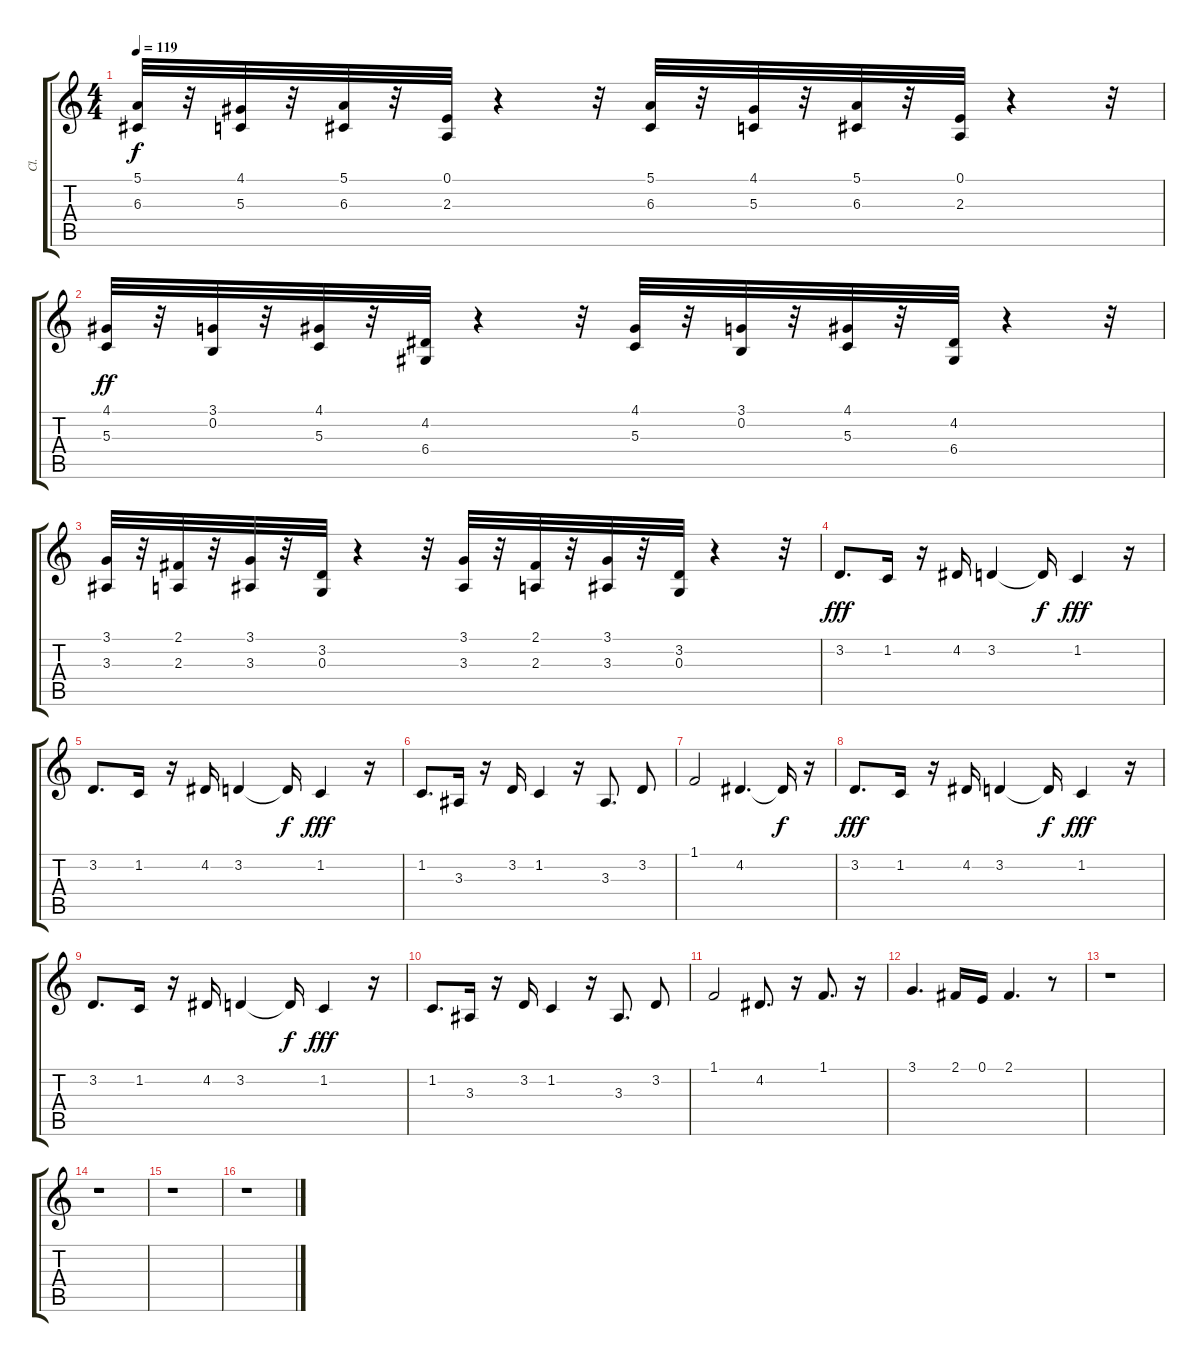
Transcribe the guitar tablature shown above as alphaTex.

\track ("Cl.                             " "Cl.       ") {instrument clarinet}
\staff {score tabs}
\tuning (E4 B3 G3 D3 A2 E2) {hide}
\ts (4 4)
\tempo 119
\clef g2
\ks c
(5.1 6.3).32{dy f} r.32 (4.1 5.3).32 r.32 (5.1 6.3).32 r.32 (0.1 2.3).32 r.4 r.32 (5.1 6.3).32 r.32 (4.1 5.3).32 r.32 (5.1 6.3).32 r.32 (0.1 2.3).32 r.4 r.32 |
(4.1 5.3).32{dy ff} r.32 (3.1 0.2).32 r.32 (4.1 5.3).32 r.32 (4.2 6.4).32 r.4 r.32 (4.1 5.3).32 r.32 (3.1 0.2).32 r.32 (4.1 5.3).32 r.32 (4.2 6.4).32 r.4 r.32 |
(3.1 3.3).32 r.32 (2.1 2.3).32 r.32 (3.1 3.3).32 r.32 (3.2 0.3).32 r.4 r.32 (3.1 3.3).32 r.32 (2.1 2.3).32 r.32 (3.1 3.3).32 r.32 (3.2 0.3).32 r.4 r.32 |
3.2.8{d dy fff} 1.2.16 r.16 4.2.16 3.2.4 3.2{t}.16{dy f} 1.2.4{dy fff} r.16 |
3.2.8{d} 1.2.16 r.16 4.2.16 3.2.4 3.2{t}.16{dy f} 1.2.4{dy fff} r.16 |
1.2.8{d} 3.3.16 r.16 3.2.16 1.2.4 r.16 3.3.8{d} 3.2.8 |
1.1.2 4.2.4{d} 4.2{t}.16{dy f} r.16 |
3.2.8{d dy fff} 1.2.16 r.16 4.2.16 3.2.4 3.2{t}.16{dy f} 1.2.4{dy fff} r.16 |
3.2.8{d} 1.2.16 r.16 4.2.16 3.2.4 3.2{t}.16{dy f} 1.2.4{dy fff} r.16 |
1.2.8{d} 3.3.16 r.16 3.2.16 1.2.4 r.16 3.3.8{d} 3.2.8 |
1.1.2 4.2.8{d} r.16 1.1.8{d} r.16 |
3.1.4{d} 2.1.16 0.1.16 2.1.4{d} r.8 |
r.1 |
r.1 |
r.1 |
r.1
